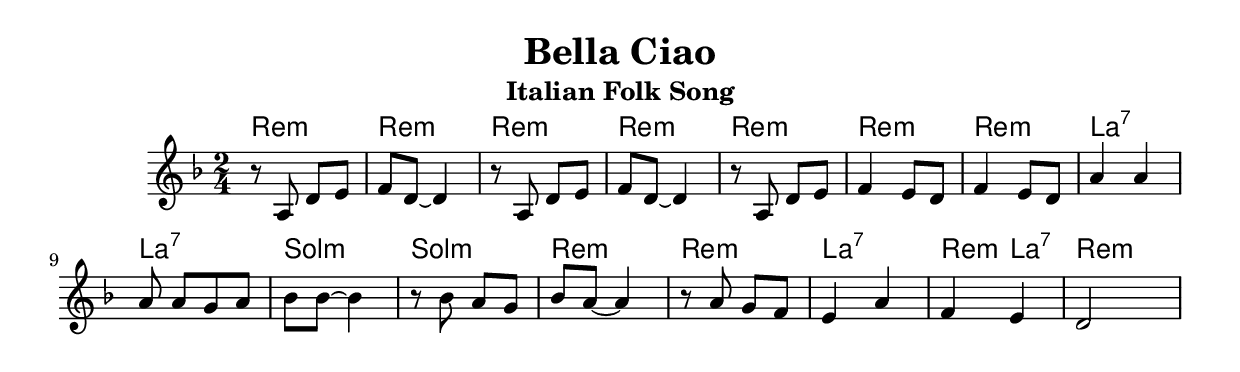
\version "2.14.2"
\include "italiano.ly"

\header {
  title = "Bella Ciao"
  subtitle = "Italian Folk Song"
}


theMelody =  {
  \time 2/4
  \key re \minor		
	r8 la re' mi' 
	fa' re'~ re'4
	r8 la re' mi' 
	fa' re'~ re'4
	r8 la re' mi' 
	fa'4 mi'8 re' 
	fa'4 mi'8 re' 
	la'4  la'
	la'8 la'[ sol' la'] 
	sib'8 sib' ~ sib'4
	r8 sib' la' sol' sib' la'~ la'4
	r8 la' sol' fa' mi'4 la' fa' mi' re'2
}

theChords = \chordmode { 
     re2:m re:m re:m re:m re:m re:m re:m 
     la:7 la:7 sol:m sol:m re:m re:m la:7 re4:m la4:7 re:m 
} 
       


\score { 
  << 
    \context ChordNames { \theChords }
    \new Staff {
      \context Voice = "voiceMelody" { \theMelody }
    }   
  >> 
\midi {} 
\layout {} 
} 